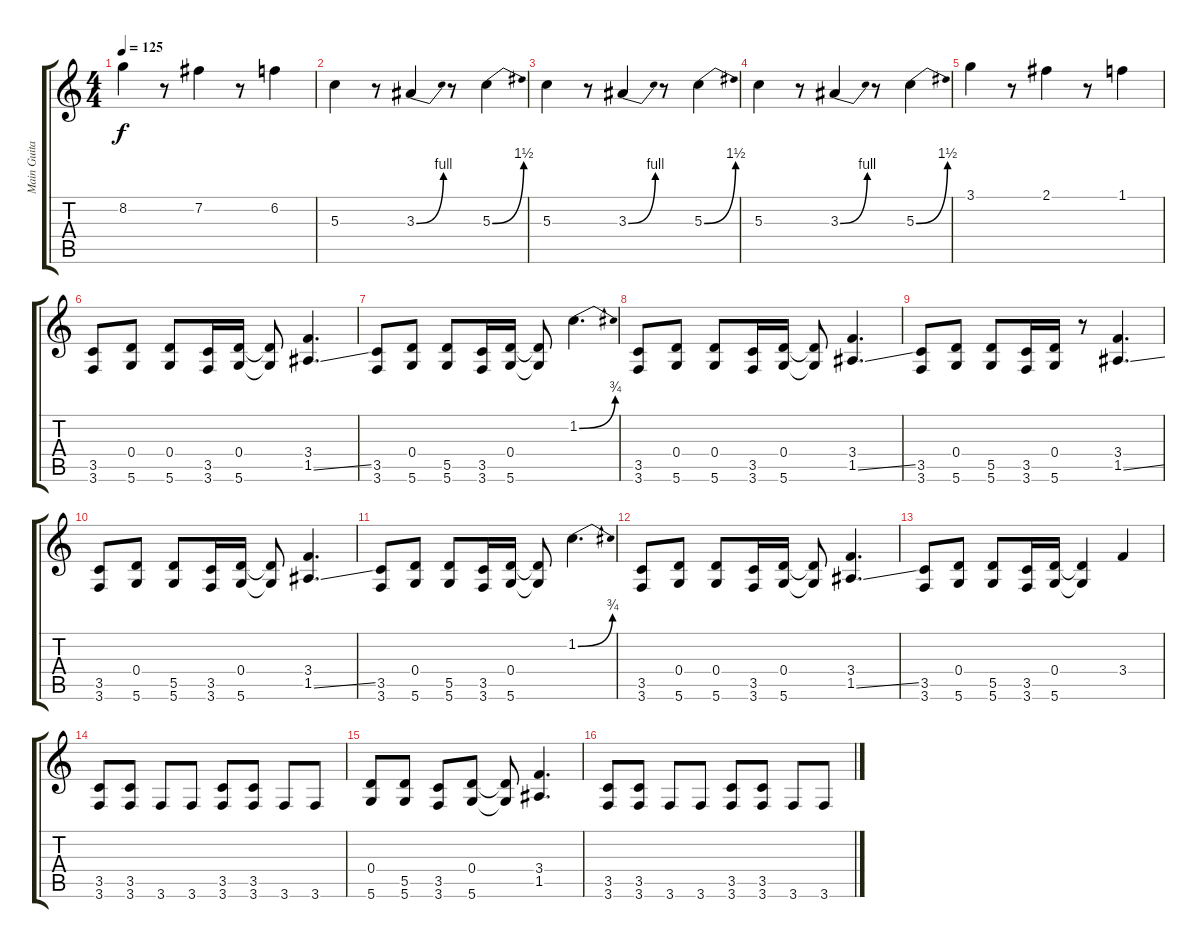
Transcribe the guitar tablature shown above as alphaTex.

\track ("Main Guitar" "Main Guita") {instrument distortionguitar}
\staff {score tabs}
\tuning (E4 B3 G3 D3 A2 D2) {hide}
\ts (4 4)
\tempo 125
\clef g2
\ks c
8.2.4{dy f} r.8 7.2.4 r.8 6.2.4 |
5.3.4 r.8 3.3{be (bend 0 0 60 4)}.4 r.8 5.3{be (bend 0 0 60 6)}.4 |
5.3.4 r.8 3.3{be (bend 0 0 60 4)}.4 r.8 5.3{be (bend 0 0 60 6)}.4 |
5.3.4 r.8 3.3{be (bend 0 0 60 4)}.4 r.8 5.3{be (bend 0 0 60 6)}.4 |
3.1.4 r.8 2.1.4 r.8 1.1.4 |
(3.5 3.6).8 (0.4 5.6).8 (0.4 5.6).8 (3.5 3.6).16 (0.4 5.6).16 (0.4{t} 5.6{t}).8 (3.4 1.5{ss}).4{d} |
(3.5 3.6).8 (0.4 5.6).8 (5.5 5.6).8 (3.5 3.6).16 (0.4 5.6).16 (0.4{t} 5.6{t}).8 1.2{be (bend 0 0 60 3)}.4{d} |
(3.5 3.6).8 (0.4 5.6).8 (0.4 5.6).8 (3.5 3.6).16 (0.4 5.6).16 (0.4{t} 5.6{t}).8 (3.4 1.5{ss}).4{d} |
(3.5 3.6).8 (0.4 5.6).8 (5.5 5.6).8 (3.5 3.6).16 (0.4 5.6).16 r.8 (3.4 1.5{ss}).4{d} |
(3.5 3.6).8 (0.4 5.6).8 (5.5 5.6).8 (3.5 3.6).16 (0.4 5.6).16 (0.4{t} 5.6{t}).8 (3.4 1.5{ss}).4{d} |
(3.5 3.6).8 (0.4 5.6).8 (5.5 5.6).8 (3.5 3.6).16 (0.4 5.6).16 (0.4{t} 5.6{t}).8 1.2{be (bend 0 0 60 3)}.4{d} |
(3.5 3.6).8 (0.4 5.6).8 (0.4 5.6).8 (3.5 3.6).16 (0.4 5.6).16 (0.4{t} 5.6{t}).8 (3.4 1.5{ss}).4{d} |
(3.5 3.6).8 (0.4 5.6).8 (5.5 5.6).8 (3.5 3.6).16 (0.4 5.6).16 (0.4{t} 5.6{t}).4 3.4.4 |
(3.5 3.6).8 (3.5 3.6).8 3.6.8 3.6.8 (3.5 3.6).8 (3.5 3.6).8 3.6.8 3.6.8 |
(0.4 5.6).8 (5.5 5.6).8 (3.5 3.6).8 (0.4 5.6).8 (0.4{t} 5.6{t}).8 (3.4 1.5).4{d} |
(3.5 3.6).8 (3.5 3.6).8 3.6.8 3.6.8 (3.5 3.6).8 (3.5 3.6).8 3.6.8 3.6.8
